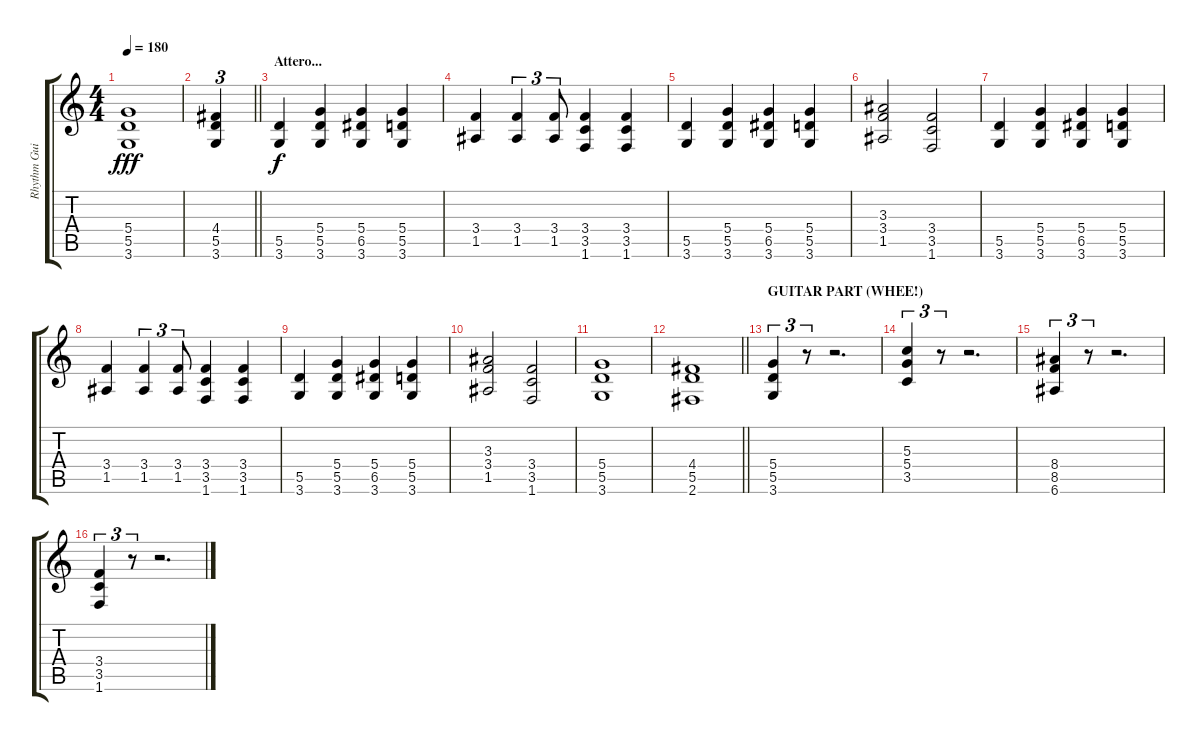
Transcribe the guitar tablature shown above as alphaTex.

\track ("Rhythm Guitar" "Rhythm Gui") {instrument distortionguitar}
\staff {score tabs}
\tuning (E4 B3 G3 D3 A2 E2) {hide}
\ts (4 4)
\tempo 180
\clef g2
\ks c
(5.4 5.5 3.6).1{dy fff} |
\barLineRight lightlight
(4.4 5.5 3.6).4{tu (3 2)} |
\section ("" "Attero...")
(5.5 3.6).4{dy f} (5.4 5.5 3.6).4 (5.4 6.5 3.6).4 (5.4 5.5 3.6).4 |
(3.4 1.5).4 (3.4 1.5).4{tu (3 2)} (3.4 1.5).8{tu (3 2)} (3.4 3.5 1.6).4 (3.4 3.5 1.6).4 |
(5.5 3.6).4 (5.4 5.5 3.6).4 (5.4 6.5 3.6).4 (5.4 5.5 3.6).4 |
(3.3 3.4 1.5).2 (3.4 3.5 1.6).2 |
(5.5 3.6).4 (5.4 5.5 3.6).4 (5.4 6.5 3.6).4 (5.4 5.5 3.6).4 |
(3.4 1.5).4 (3.4 1.5).4{tu (3 2)} (3.4 1.5).8{tu (3 2)} (3.4 3.5 1.6).4 (3.4 3.5 1.6).4 |
(5.5 3.6).4 (5.4 5.5 3.6).4 (5.4 6.5 3.6).4 (5.4 5.5 3.6).4 |
(3.3 3.4 1.5).2 (3.4 3.5 1.6).2 |
(5.4 5.5 3.6).1 |
\barLineRight lightlight
(4.4 5.5 2.6).1 |
\section ("" "GUITAR PART (WHEE!)")
(5.4 5.5 3.6).4{tu (3 2)} r.8{tu (3 2)} r.2{d} |
(5.3 5.4 3.5).4{tu (3 2)} r.8{tu (3 2)} r.2{d} |
(8.4 8.5 6.6).4{tu (3 2)} r.8{tu (3 2)} r.2{d} |
(3.4 3.5 1.6).4{tu (3 2)} r.8{tu (3 2)} r.2{d}
